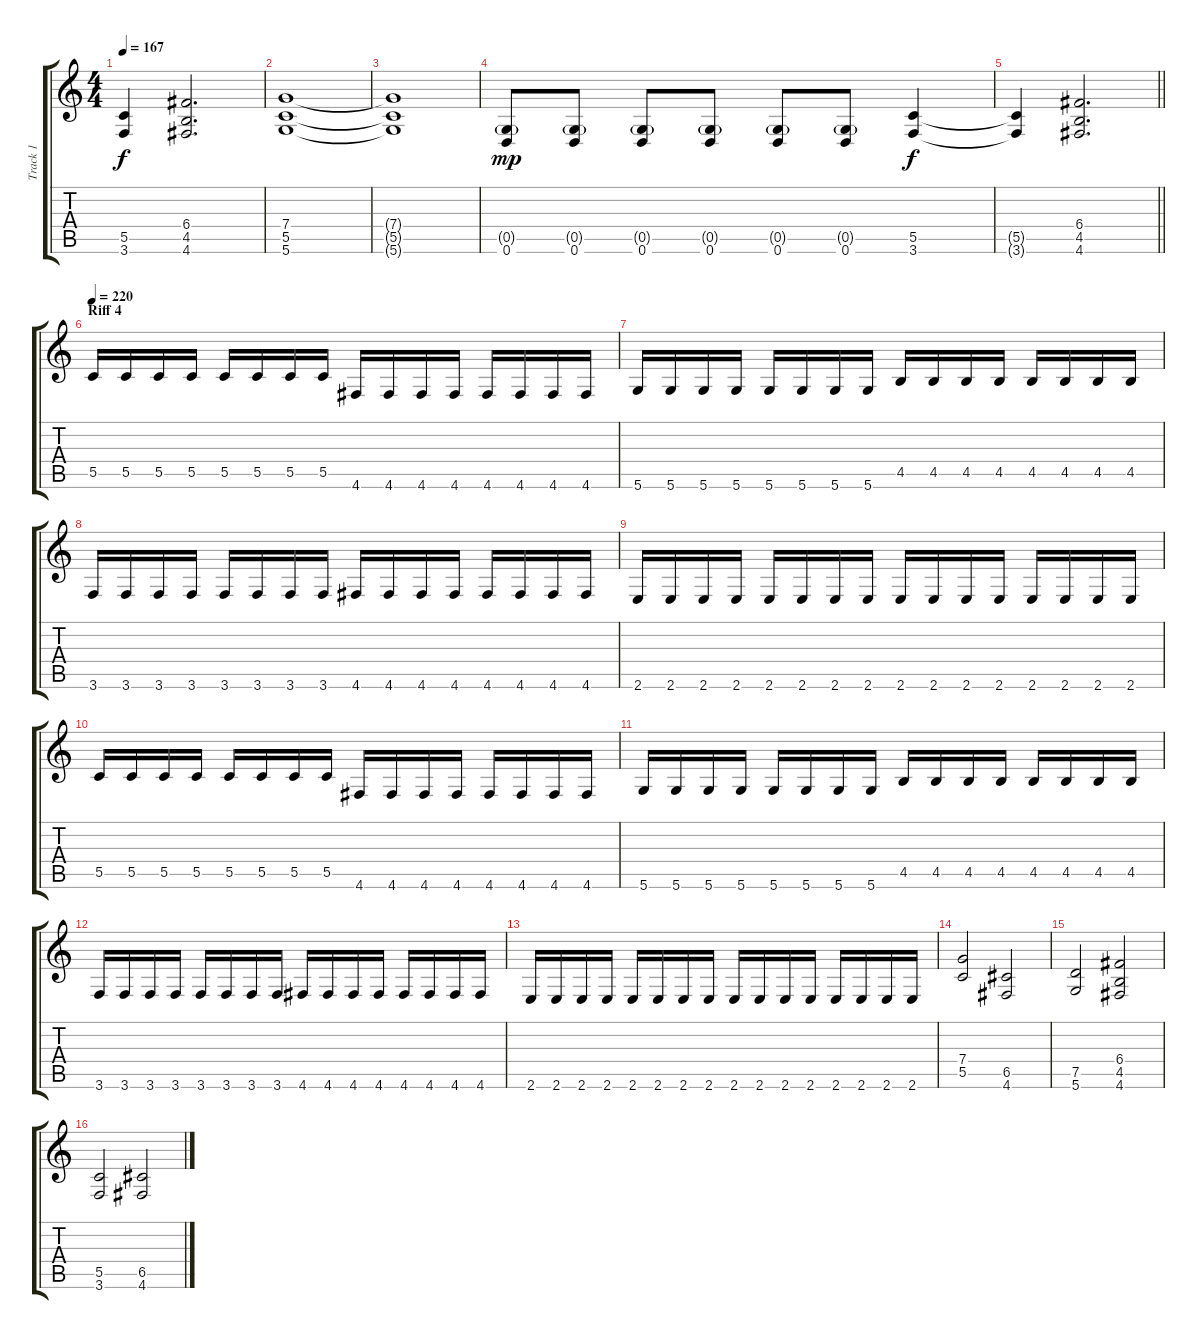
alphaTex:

\track ("Track 1" "Track 1") {instrument distortionguitar}
\staff {score tabs}
\tuning (D4 A3 F3 C3 G2 D2) {hide}
\ts (4 4)
\tempo 167
\clef g2
\ks c
(5.5{t} 3.6{t}).4{dy f} (6.4 4.5 4.6).2{d} |
(7.4 5.5 5.6).1 |
(7.4{t} 5.5{t} 5.6{t}).1 |
(0.5{g} 0.6).8{dy mp} (0.5{g} 0.6).8 (0.5{g} 0.6).8 (0.5{g} 0.6).8 (0.5{g} 0.6).8 (0.5{g} 0.6).8 (5.5 3.6).4{dy f} |
\barLineRight lightlight
(5.5{t} 3.6{t}).4 (6.4 4.5 4.6).2{d} |
\section ("" "Riff 4")
\tempo 220
5.5.16 5.5.16 5.5.16 5.5.16 5.5.16 5.5.16 5.5.16 5.5.16 4.6.16 4.6.16 4.6.16 4.6.16 4.6.16 4.6.16 4.6.16 4.6.16 |
5.6.16 5.6.16 5.6.16 5.6.16 5.6.16 5.6.16 5.6.16 5.6.16 4.5.16 4.5.16 4.5.16 4.5.16 4.5.16 4.5.16 4.5.16 4.5.16 |
3.6.16 3.6.16 3.6.16 3.6.16 3.6.16 3.6.16 3.6.16 3.6.16 4.6.16 4.6.16 4.6.16 4.6.16 4.6.16 4.6.16 4.6.16 4.6.16 |
2.6.16 2.6.16 2.6.16 2.6.16 2.6.16 2.6.16 2.6.16 2.6.16 2.6.16 2.6.16 2.6.16 2.6.16 2.6.16 2.6.16 2.6.16 2.6.16 |
5.5.16 5.5.16 5.5.16 5.5.16 5.5.16 5.5.16 5.5.16 5.5.16 4.6.16 4.6.16 4.6.16 4.6.16 4.6.16 4.6.16 4.6.16 4.6.16 |
5.6.16 5.6.16 5.6.16 5.6.16 5.6.16 5.6.16 5.6.16 5.6.16 4.5.16 4.5.16 4.5.16 4.5.16 4.5.16 4.5.16 4.5.16 4.5.16 |
3.6.16 3.6.16 3.6.16 3.6.16 3.6.16 3.6.16 3.6.16 3.6.16 4.6.16 4.6.16 4.6.16 4.6.16 4.6.16 4.6.16 4.6.16 4.6.16 |
2.6.16 2.6.16 2.6.16 2.6.16 2.6.16 2.6.16 2.6.16 2.6.16 2.6.16 2.6.16 2.6.16 2.6.16 2.6.16 2.6.16 2.6.16 2.6.16 |
(7.4 5.5).2 (6.5 4.6).2 |
(7.5 5.6).2 (6.4 4.5 4.6).2 |
(5.5 3.6).2 (6.5 4.6).2
